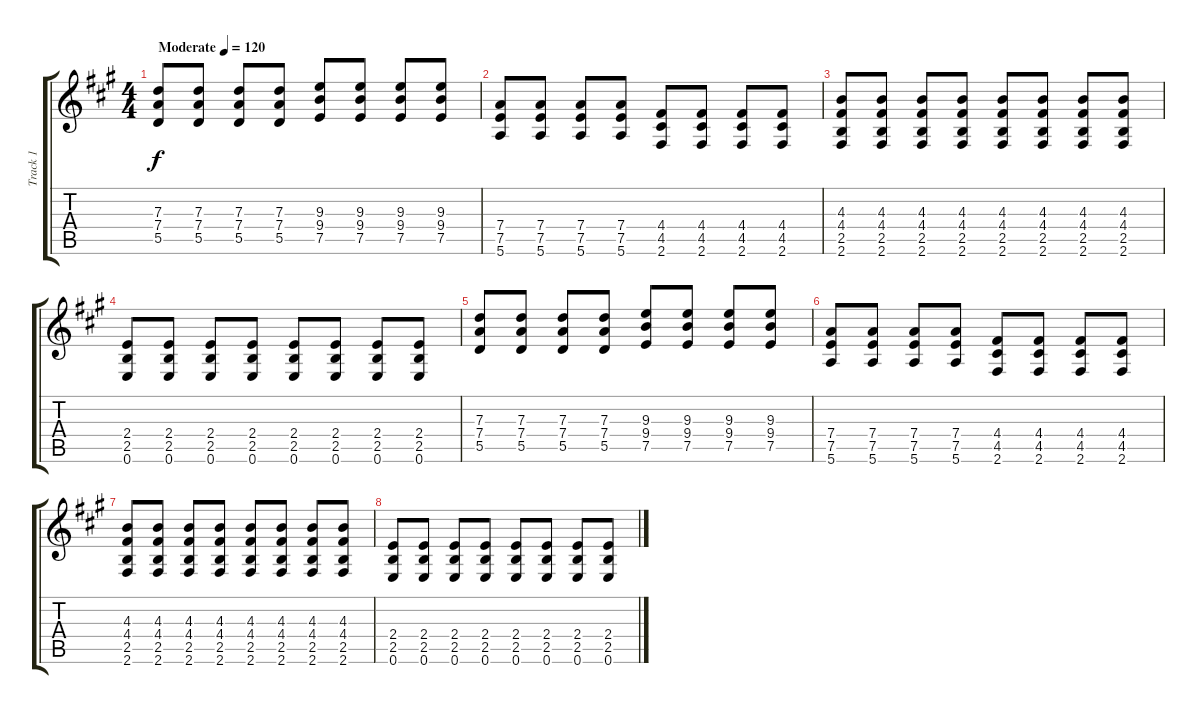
\track ("Track 1" "Track 1") {instrument overdrivenguitar}
\staff {score tabs}
\tuning (E4 B3 G3 D3 A2 E2) {hide}
\ts (4 4)
\tempo (120 "Moderate")
\clef g2
\ks a
(7.3 7.4 5.5).8{dy f instrument overdrivenguitar} (7.3 7.4 5.5).8 (7.3 7.4 5.5).8 (7.3 7.4 5.5).8 (9.3 9.4 7.5).8 (9.3 9.4 7.5).8 (9.3 9.4 7.5).8 (9.3 9.4 7.5).8 |
(7.4 7.5 5.6).8 (7.4 7.5 5.6).8 (7.4 7.5 5.6).8 (7.4 7.5 5.6).8 (4.4 4.5 2.6).8 (4.4 4.5 2.6).8 (4.4 4.5 2.6).8 (4.4 4.5 2.6).8 |
(4.3 4.4 2.5 2.6).8 (4.3 4.4 2.5 2.6).8 (4.3 4.4 2.5 2.6).8 (4.3 4.4 2.5 2.6).8 (4.3 4.4 2.5 2.6).8 (4.3 4.4 2.5 2.6).8 (4.3 4.4 2.5 2.6).8 (4.3 4.4 2.5 2.6).8 |
(2.4 2.5 0.6).8 (2.4 2.5 0.6).8 (2.4 2.5 0.6).8 (2.4 2.5 0.6).8 (2.4 2.5 0.6).8 (2.4 2.5 0.6).8 (2.4 2.5 0.6).8 (2.4 2.5 0.6).8 |
(7.3 7.4 5.5).8 (7.3 7.4 5.5).8 (7.3 7.4 5.5).8 (7.3 7.4 5.5).8 (9.3 9.4 7.5).8 (9.3 9.4 7.5).8 (9.3 9.4 7.5).8 (9.3 9.4 7.5).8 |
(7.4 7.5 5.6).8 (7.4 7.5 5.6).8 (7.4 7.5 5.6).8 (7.4 7.5 5.6).8 (4.4 4.5 2.6).8 (4.4 4.5 2.6).8 (4.4 4.5 2.6).8 (4.4 4.5 2.6).8 |
(4.3 4.4 2.5 2.6).8 (4.3 4.4 2.5 2.6).8 (4.3 4.4 2.5 2.6).8 (4.3 4.4 2.5 2.6).8 (4.3 4.4 2.5 2.6).8 (4.3 4.4 2.5 2.6).8 (4.3 4.4 2.5 2.6).8 (4.3 4.4 2.5 2.6).8 |
(2.4 2.5 0.6).8 (2.4 2.5 0.6).8 (2.4 2.5 0.6).8 (2.4 2.5 0.6).8 (2.4 2.5 0.6).8 (2.4 2.5 0.6).8 (2.4 2.5 0.6).8 (2.4 2.5 0.6).8
